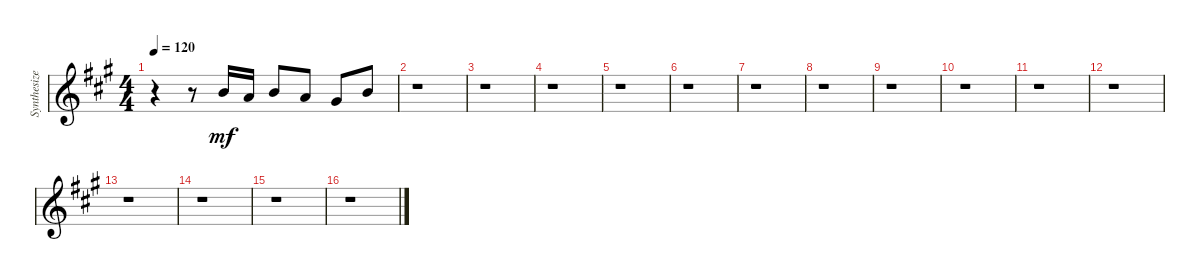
\track ("Synthesizer - 3 (Brass) (Staff 1)" "Synthesize") {instrument synthbrass1}
\staff {score}
\tuning (E4 B3 G3 D3 A2 E2 B1) {hide}
\ts (4 4)
\tempo 120
\clef g2
\ks f#minor
r.4{dy mf} r.8 7.1.16 5.1.16 7.1.8 5.1.8 4.1.8 7.1.8 |
r.1 |
r.1 |
r.1 |
r.1 |
r.1 |
r.1 |
r.1 |
r.1 |
r.1 |
r.1 |
r.1 |
r.1 |
r.1 |
r.1 |
r.1
